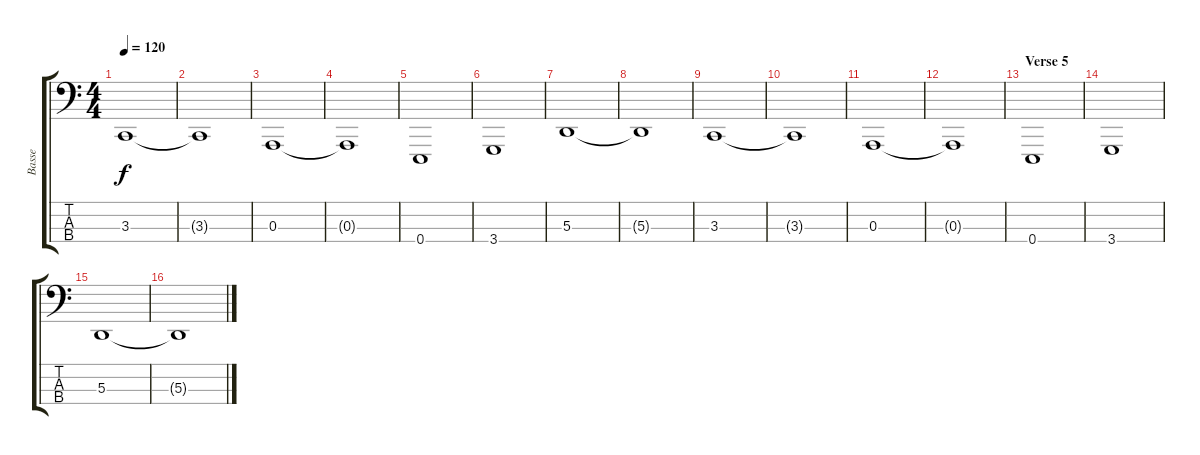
\track ("Basse" "Basse") {instrument lead8bassandlead}
\staff {score tabs}
\tuning (G2 D2 A1 E1) {hide}
\ts (4 4)
\tempo 120
\clef f4
\ks c
3.3.1{dy f} |
3.3{t}.1 |
0.3.1 |
0.3{t}.1 |
0.4.1 |
3.4.1 |
5.3.1 |
5.3{t}.1 |
3.3.1 |
3.3{t}.1 |
0.3.1 |
0.3{t}.1 |
\section ("" "Verse 5")
0.4.1 |
3.4.1 |
5.3.1 |
5.3{t}.1
